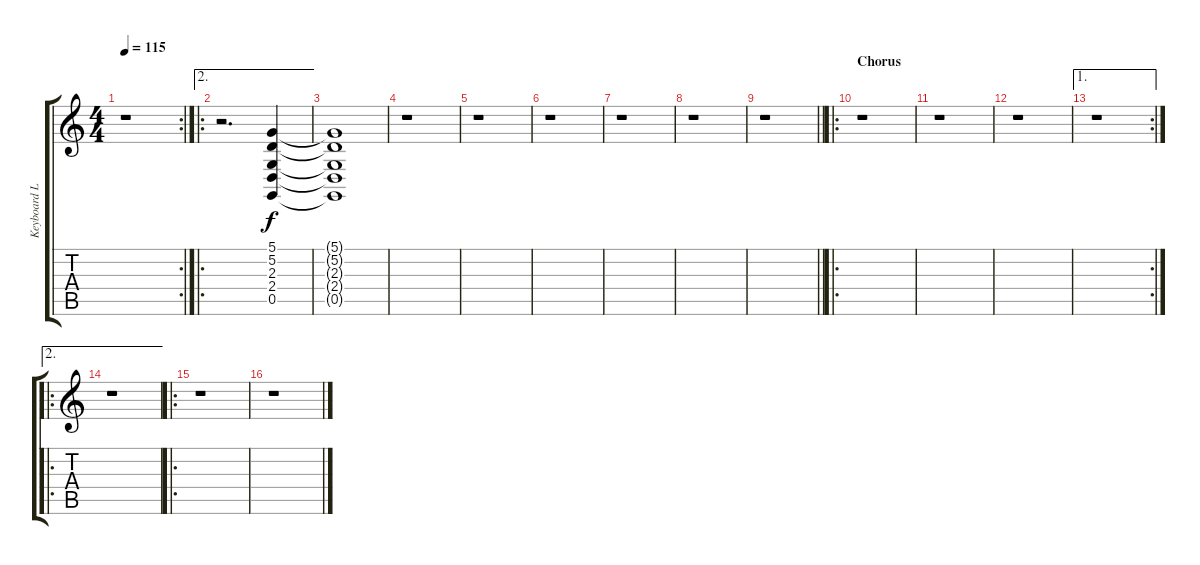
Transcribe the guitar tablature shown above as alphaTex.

\track ("Keyboard Lead" "Keyboard L") {instrument stringensemble1}
\staff {score tabs}
\tuning (D4 A3 F3 C3 G2 D2) {hide}
\rc 2
\ts (4 4)
\tempo 115
\clef g2
\ks c
r.1{dy f} |
\ae 2
\ro
r.2{d} (5.1 5.2 2.3 2.4 0.5).4 |
(5.1{t} 5.2{t} 2.3{t} 2.4{t} 0.5{t}).1 |
r.1 |
r.1 |
r.1 |
r.1 |
r.1 |
\barLineRight lightlight
r.1 |
\ro
\section ("" "Chorus")
r.1 |
r.1 |
r.1 |
\ae 1
\rc 2
r.1 |
\ae 2
\ro
r.1 |
\ro
r.1 |
r.1
